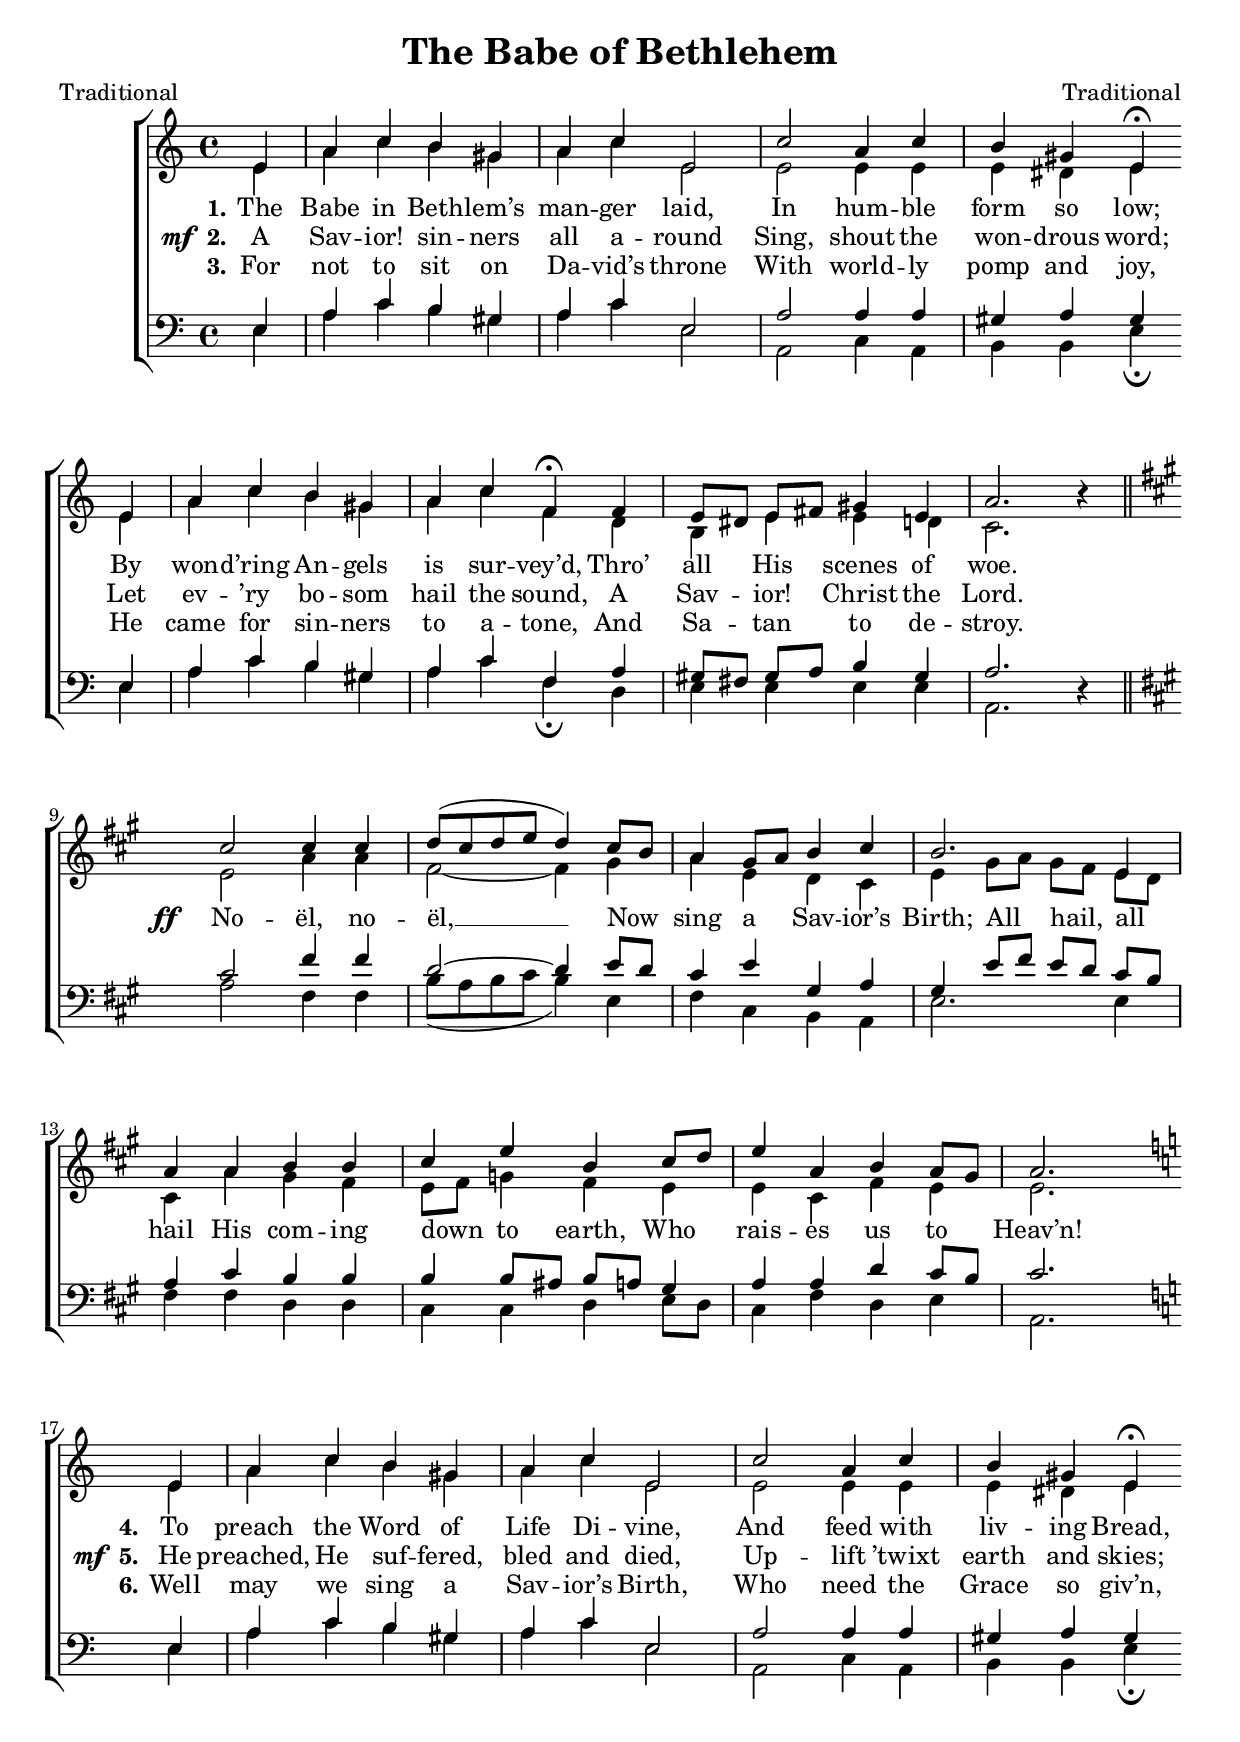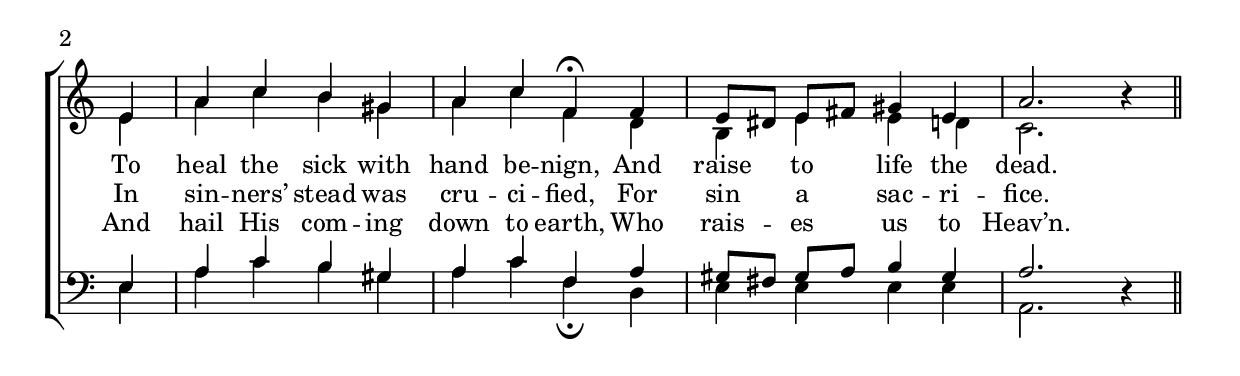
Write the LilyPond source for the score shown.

\version "2.14.2"
\include "util.ly"
\header {
  title = "The Babe of Bethlehem"
  %tagline = \markup { "from" \italic {Christmas Carols, New and Old}}
  poet = "Traditional"
  composer = "Traditional"
}

global = {
  \key c \major
  \time 4/4
  \autoBeamOff
  %\override DynamicLineSpanner #'staff-padding = #0.0
  %\override DynamicLineSpanner #'Y-extent = #'(-1 . 1)
}

sopMusic = \relative c' {
  \partial 4 e4 |
  a c b gis |
  a c e,2 |
  c' a4 c |
  b gis e\fermata \bar""\break e |
  
  a c b gis a c f,\fermata f |
  e8[ dis] e[ fis] gis4 e |
  a2. b4\rest \bar "||" \key a\major \break
  
  cis2 cis4 cis |
  d8([ cis d e] d4) cis8[ b] |
  a4 gis8[ a] b4 cis |
  b2. e,4 | \break
  
  a a b b |
  cis e b cis8[ d] |
  e4 a, b a8[ gis] |
  \partial 2. a2. \bar ":|" \break
  
  
  
  \key c\major
  \partial 4 e4 |
  a c b gis |
  a c e,2 |
  c' a4 c |
  b gis e\fermata \bar""\break e |
  
  a c b gis a c f,\fermata f |
  e8[ dis] e[ fis] gis4 e |
  a2. b4\rest \bar "||"
}
sopWords = \lyricmode {
  
}

altoMusic = \relative c' {
  e4 |
  a c b gis |
  a c e,2 |
  e e4 e |
  e dis e e |
  
  a c b gis |
  a c f, d |
  b e e d! |
  c2. s4 \bar "||"
  
  \key a\major
  e2 a4 a |
  fis2~ fis4 gis |
  a e d cis |
  e gis8[ a] gis[ fis] e[ d] |
  
  cis4 a' gis fis |
  e8[ fis] g4 fis e |
  e cis fis e |
  e2. |
  
  
  \key c\major
    e4 |
  a c b gis |
  a c e,2 |
  e e4 e |
  e dis e e |
  
  a c b gis |
  a c f, d |
  b e e d! |
  c2. s4 \bar "||"
}
altoWords = {
  \dropLyricsXI
  \lyricmode {
    \set stanza = #"1."
    The Babe in Beth -- lem’s man -- ger laid,
    In hum -- ble form so low;
    By won -- d’ring An -- gels is sur -- vey’d,
    Thro’ all His 
    \set associatedVoice = "sopranos"
    scenes of woe.
    \unset associatedVoice
  }
  \set stanza = \markup\dynamic"ff   "
  \lyricmode{
    \set associatedVoice = "sopranos"
    No -- ël, no -- ël, __
    Now \unset associatedVoice sing a Sav -- ior’s Birth;
    All hail, all hail His com -- ing down to earth,
    Who rais -- es us to Heav’n!
    
    
    \set stanza = #"4."
    To preach the Word of Life Di -- vine,
    And feed with liv -- ing Bread,
    To heal the sick with hand be -- nign,
    And raise to 
    \set associatedVoice = "sopranos"
    life the dead.
  }
}
altoWordsII = {
  \dropLyricsXI
  \set stanza = \markup{\dynamic"  mf " "2."}
  \lyricmode {
    A Sav -- ior! sin -- ners all a -- round
    Sing, shout the won -- drous word;
    Let ev -- ’ry bo -- som hail the sound,
    A Sav -- ior! 
    \set associatedVoice = "sopranos"
    Christ the Lord.
    \unset associatedVoice
    
    \repeat unfold 26 \skip1
  }
  \set stanza = \markup{\dynamic"  mf " "5."}
  \lyricmode{
    He preached, He suf -- fered, bled and died,
    Up -- lift ’twixt earth and skies;
    In sin -- ners’ stead was cru -- ci -- fied,
    For sin a 
    \set associatedVoice = "sopranos"
    sac -- ri -- fice.
    
  }
}
altoWordsIII = \lyricmode {
  \dropLyricsXI
  \set stanza = #"3."
  For not to sit on Da -- vid’s throne
  With world -- ly pomp and joy,
  He came for sin -- ners to a -- tone,
  And Sa -- tan 
  \set associatedVoice = "sopranos"
  to de -- stroy.
  \unset associatedVoice
  
  \repeat unfold 26 \skip1
  \set stanza = #"6."
  Well may we sing a Sav -- ior’s Birth,
  Who need the Grace so giv’n,
  And hail His com -- ing down to earth,
  Who rais -- es 
  \set associatedVoice = "sopranos"
  us to Heav’n.
  
}
altoWordsIV = \lyricmode {
}
altoWordsV = \lyricmode {
}
altoWordsVI = \lyricmode {
}
tenorMusic = \relative c' {
  e,4 |
  a c b gis |
  a c e,2 |
  a a4 a |
  gis a gis e |
  
  a c b gis |
  a c f, a |
  gis8[ fis] gis[ a] b4 gis |
  a2. s4 \bar "||"
  
  \key a\major
  cis2 fis4 fis d2~ d4 |
  e8[ d] |
  cis4 e gis, a |
  gis e'8[ fis] e[ d] cis[ b] |
  
  a4 cis b b |
  b b8[ ais] b[ a] gis4 |
  a a d cis8[ b] |
  cis2. |
  
  
  
  \key c\major
  e,4 |
  a c b gis |
  a c e,2 |
  a a4 a |
  gis a gis e |
  
  a c b gis |
  a c f, a |
  gis8[ fis] gis[ a] b4 gis |
  a2. s4 \bar "||"
}
tenorWords = \lyricmode {

}

bassMusic = \relative c {
  e4 |
  a c b gis |
  a c e,2 |
  a, c4 a |
  b b e\fermata e |
  
  a c b gis |
  a c f,\fermata d |
  e e e e |
  a,2. d4\rest \bar "||"
  
  \key a\major
  a'2 fis4 fis |
  b8([ a b cis] b4) e, |
  fis cis b a |
  e'2. e4 |
  
  fis fis d d |
  cis cis d e8[ d] |
  cis4 fis d e |
  a,2. |
  
  
  
  \key c\major
  e'4 |
  a c b gis |
  a c e,2 |
  a, c4 a |
  b b e\fermata e |
  
  a c b gis |
  a c f,\fermata d |
  e e e e |
  a,2. d4\rest \bar "||"
}
bassWords = \lyricmode {

}

pianoRH = \relative c' {
  
}
pianoLH = \relative c' {
  
}

\score {
  <<
   \new ChoirStaff <<
%    \new Lyrics = sopranos \with { \override VerticalAxisGroup #'nonstaff-relatedstaff-spacing = #'((basic-distance . 1)) }
    \new Staff = women <<
      \new Voice = "sopranos" { \voiceOne << \global \sopMusic >> }
      \new Voice = "altos" { \voiceTwo << \global \altoMusic >> }
    >>
    \new Lyrics \with { alignAboveContext = #"women" \override VerticalAxisGroup #'nonstaff-relatedstaff-spacing = #'((basic-distance . 1))} \lyricsto "sopranos" \sopWords
     \new Lyrics = "altosVI"  \with { alignBelowContext = #"women" \override VerticalAxisGroup #'nonstaff-relatedstaff-spacing = #'((basic-distance . 1))} \lyricsto "altos" \altoWordsVI
    \new Lyrics = "altosV"  \with { alignBelowContext = #"women" \override VerticalAxisGroup #'nonstaff-relatedstaff-spacing = #'((basic-distance . 1))} \lyricsto "altos" \altoWordsV
    \new Lyrics = "altosIV"  \with { alignBelowContext = #"women" \override VerticalAxisGroup #'nonstaff-relatedstaff-spacing = #'((basic-distance . 1))} \lyricsto "altos" \altoWordsIV
    \new Lyrics = "altosIII"  \with { alignBelowContext = #"women" \override VerticalAxisGroup #'nonstaff-relatedstaff-spacing = #'((basic-distance . 1))} \lyricsto "altos" \altoWordsIII
    \new Lyrics = "altosII"  \with { alignBelowContext = #"women" \override VerticalAxisGroup #'nonstaff-relatedstaff-spacing = #'((basic-distance . 1))} \lyricsto "altos" \altoWordsII
    \new Lyrics = "altos"  \with { alignBelowContext = #"women" \override VerticalAxisGroup #'nonstaff-relatedstaff-spacing = #'((padding . -0.9))} \lyricsto "altos" \altoWords
   \new Staff = men <<
      \clef bass
      \new Voice = "tenors" { \voiceOne << \global \tenorMusic >> }
      \new Voice = "basses" { \voiceTwo << \global \bassMusic >> }
    >>
    \new Lyrics \with { alignAboveContext = #"men" \override VerticalAxisGroup #'nonstaff-relatedstaff-spacing = #'((basic-distance . 1)) } \lyricsto "tenors" \tenorWords
    \new Lyrics \with { alignBelowContext = #"men" \override VerticalAxisGroup #'nonstaff-relatedstaff-spacing = #'((basic-distance . 1)) } \lyricsto "basses" \bassWords
  >>
%    \new PianoStaff << \new Staff { \new Voice { \pianoRH } } \new Staff { \clef "bass" \pianoLH } >>
  >>
  \layout { }
  \midi {
    \tempo 4 = 105
    \set Staff.midiInstrument = "flute"
  
    \context {
      \Voice
      \remove "Dynamic_performer"
    }
  }
}
